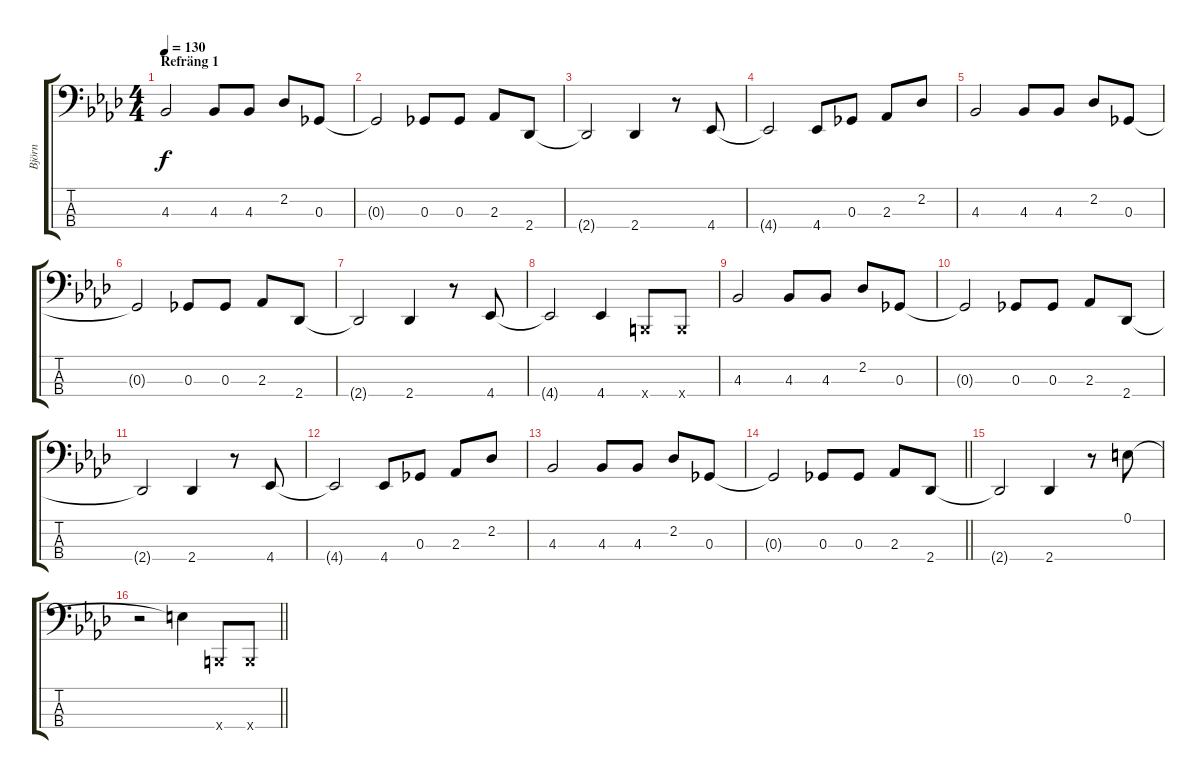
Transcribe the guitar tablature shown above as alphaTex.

\track ("Björn" "Björn") {instrument electricbasspick}
\staff {score tabs}
\tuning (E2 B1 Gb1 B0) {hide}
\ts (4 4)
\section ("" "Refräng 1")
\tempo 130
\clef f4
\ks ab
4.3.2{dy f} 4.3.8 4.3.8 2.2.8 0.3.8 |
0.3{t}.2 0.3.8 0.3.8 2.3.8 2.4.8 |
2.4{t}.2 2.4.4 r.8 4.4.8 |
4.4{t}.2 4.4.8 0.3.8 2.3.8 2.2.8 |
4.3.2 4.3.8 4.3.8 2.2.8 0.3.8 |
0.3{t}.2 0.3.8 0.3.8 2.3.8 2.4.8 |
2.4{t}.2 2.4.4 r.8 4.4.8 |
4.4{t}.2 4.4.4 0.4{x}.8 0.4{x}.8 |
4.3.2 4.3.8 4.3.8 2.2.8 0.3.8 |
0.3{t}.2 0.3.8 0.3.8 2.3.8 2.4.8 |
2.4{t}.2 2.4.4 r.8 4.4.8 |
4.4{t}.2 4.4.8 0.3.8 2.3.8 2.2.8 |
4.3.2 4.3.8 4.3.8 2.2.8 0.3.8 |
\barLineRight lightlight
0.3{t}.2 0.3.8 0.3.8 2.3.8 2.4.8 |
\section ("" "")
2.4{t}.2 2.4.4 r.8 0.1.8 |
\barLineRight lightlight
r.2 0.1{t}.4 0.4{x}.8 0.4{x}.8
